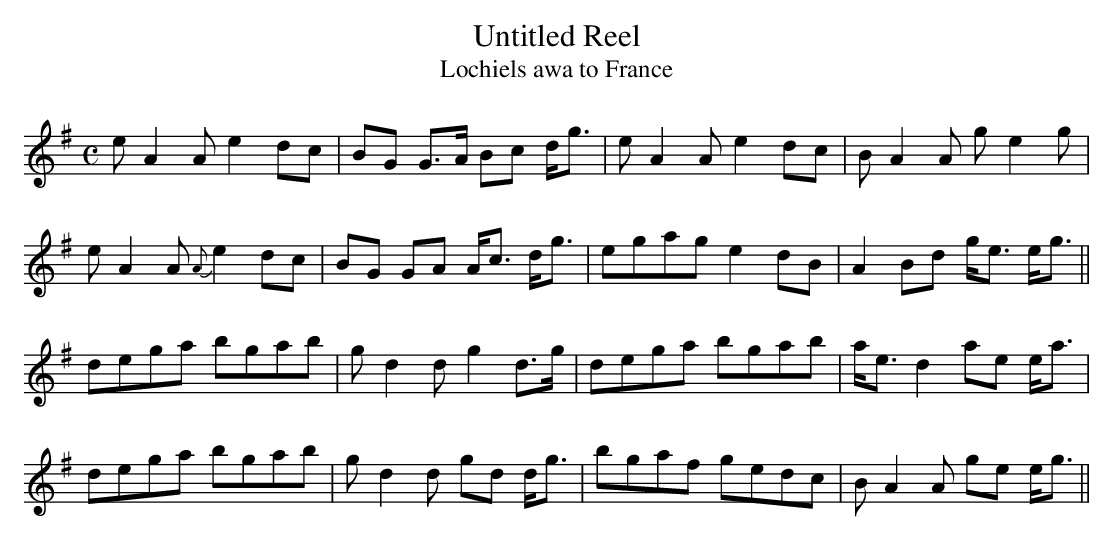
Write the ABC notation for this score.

X:1
T:Untitled Reel
T:Lochiels awa to France
M:C
L:1/8
K:Ador
eA2 Ae2 dc|BG G>A Bc d<g|eA2 Ae2 dc|BA2 A ge2g|
eA2A {A}e2 dc|BG GA A<c d<g|egag e2 dB|A2 Bd g<e e<g||
dega bgab|gd2 d g2 d>g|dega bgab|a<e-d2 ae e<a|
dega bgab|gd2 d gd d<g|bgaf gedc|BA2 A ge e<g||
